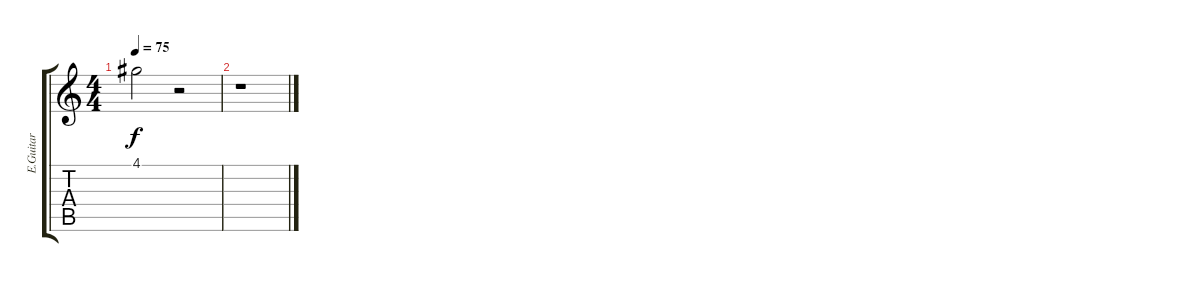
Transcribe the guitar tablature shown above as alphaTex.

\track ("E.Guitar" "E.Guitar") {instrument electricguitarclean}
\staff {score tabs}
\tuning (E4 B3 G3 D3 A2 E2) {hide}
\ts (4 4)
\tempo 75
\clef g2
\ks c
4.1{t}.2{dy f} r.2 |
r.1
